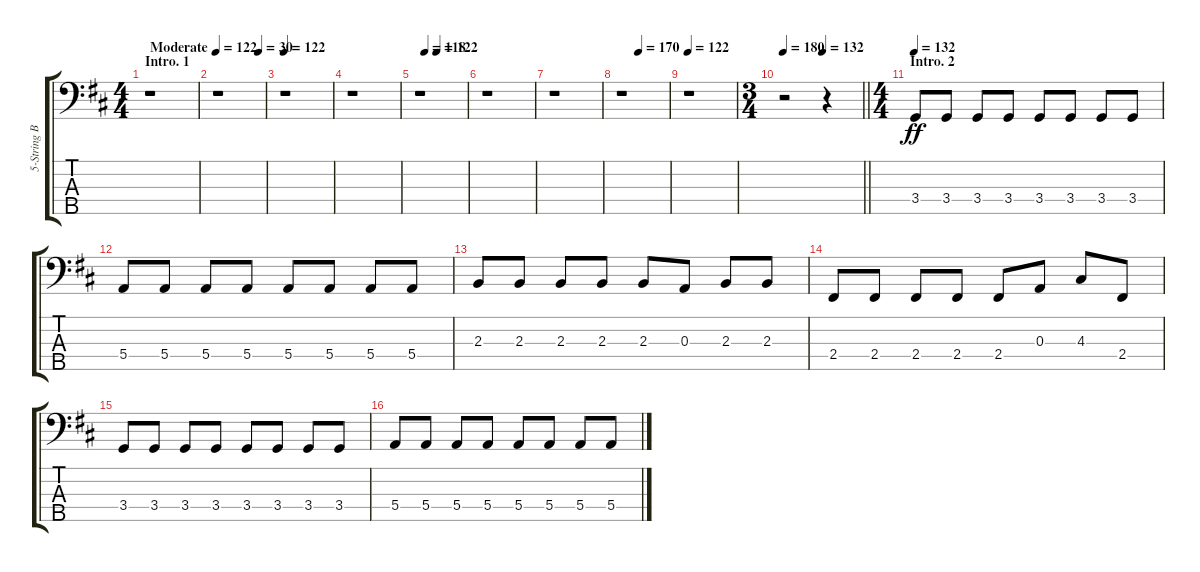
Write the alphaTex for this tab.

\track ("5-String Bass" "5-String B") {instrument electricbasspick}
\staff {score tabs}
\tuning (G2 D2 A1 E1 B0) {hide}
\ts (4 4)
\section ("" "Intro. 1")
\tempo (122 "Moderate")
\clef f4
\ks d
r.1{dy ff instrument electricbasspick} |
\tempo (30 0.875)
r.1 |
\tempo 122
r.1 |
r.1 |
\tempo (118 0.125)
\tempo (122 0.375)
r.1 |
r.1 |
r.1 |
\tempo (170 0.375)
r.1 |
\tempo 132
\tempo 122
r.1 |
\ts (3 4)
\tempo 180
\tempo (132 0.5)
\barLineRight lightlight
r.2 r.4 |
\ts (4 4)
\section ("" "Intro. 2")
\tempo 132
3.4.8 3.4.8 3.4.8 3.4.8 3.4.8 3.4.8 3.4.8 3.4.8 |
5.4.8 5.4.8 5.4.8 5.4.8 5.4.8 5.4.8 5.4.8 5.4.8 |
2.3.8 2.3.8 2.3.8 2.3.8 2.3.8 0.3.8 2.3.8 2.3.8 |
2.4.8 2.4.8 2.4.8 2.4.8 2.4.8 0.3.8 4.3.8 2.4.8 |
3.4.8 3.4.8 3.4.8 3.4.8 3.4.8 3.4.8 3.4.8 3.4.8 |
5.4.8 5.4.8 5.4.8 5.4.8 5.4.8 5.4.8 5.4.8 5.4.8
